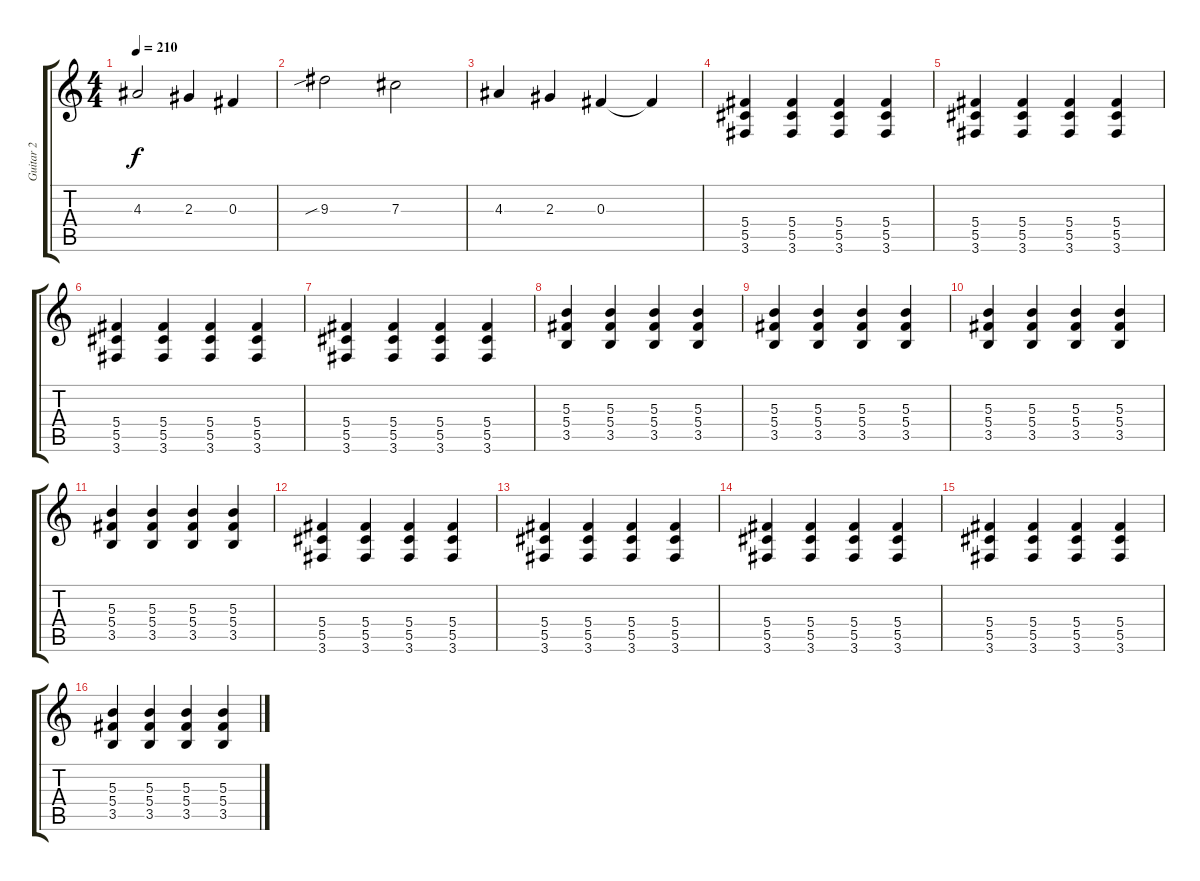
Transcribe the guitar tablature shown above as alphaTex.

\track ("Guitar 2" "Guitar 2") {instrument overdrivenguitar}
\staff {score tabs}
\tuning (Eb4 Bb3 Gb3 Db3 Ab2 Eb2) {hide}
\ts (4 4)
\tempo 210
\clef g2
\ks c
4.3{t}.2{dy f} 2.3.4 0.3.4 |
9.3{sib}.2 7.3.2 |
4.3.4 2.3.4 0.3.4 0.3{t}.4 |
(5.4 5.5 3.6).4 (5.4 5.5 3.6).4 (5.4 5.5 3.6).4 (5.4 5.5 3.6).4 |
(5.4 5.5 3.6).4 (5.4 5.5 3.6).4 (5.4 5.5 3.6).4 (5.4 5.5 3.6).4 |
(5.4 5.5 3.6).4 (5.4 5.5 3.6).4 (5.4 5.5 3.6).4 (5.4 5.5 3.6).4 |
(5.4 5.5 3.6).4 (5.4 5.5 3.6).4 (5.4 5.5 3.6).4 (5.4 5.5 3.6).4 |
(5.3 5.4 3.5).4 (5.3 5.4 3.5).4 (5.3 5.4 3.5).4 (5.3 5.4 3.5).4 |
(5.3 5.4 3.5).4 (5.3 5.4 3.5).4 (5.3 5.4 3.5).4 (5.3 5.4 3.5).4 |
(5.3 5.4 3.5).4 (5.3 5.4 3.5).4 (5.3 5.4 3.5).4 (5.3 5.4 3.5).4 |
(5.3 5.4 3.5).4 (5.3 5.4 3.5).4 (5.3 5.4 3.5).4 (5.3 5.4 3.5).4 |
(5.4 5.5 3.6).4 (5.4 5.5 3.6).4 (5.4 5.5 3.6).4 (5.4 5.5 3.6).4 |
(5.4 5.5 3.6).4 (5.4 5.5 3.6).4 (5.4 5.5 3.6).4 (5.4 5.5 3.6).4 |
(5.4 5.5 3.6).4 (5.4 5.5 3.6).4 (5.4 5.5 3.6).4 (5.4 5.5 3.6).4 |
(5.4 5.5 3.6).4 (5.4 5.5 3.6).4 (5.4 5.5 3.6).4 (5.4 5.5 3.6).4 |
(5.3 5.4 3.5).4 (5.3 5.4 3.5).4 (5.3 5.4 3.5).4 (5.3 5.4 3.5).4
